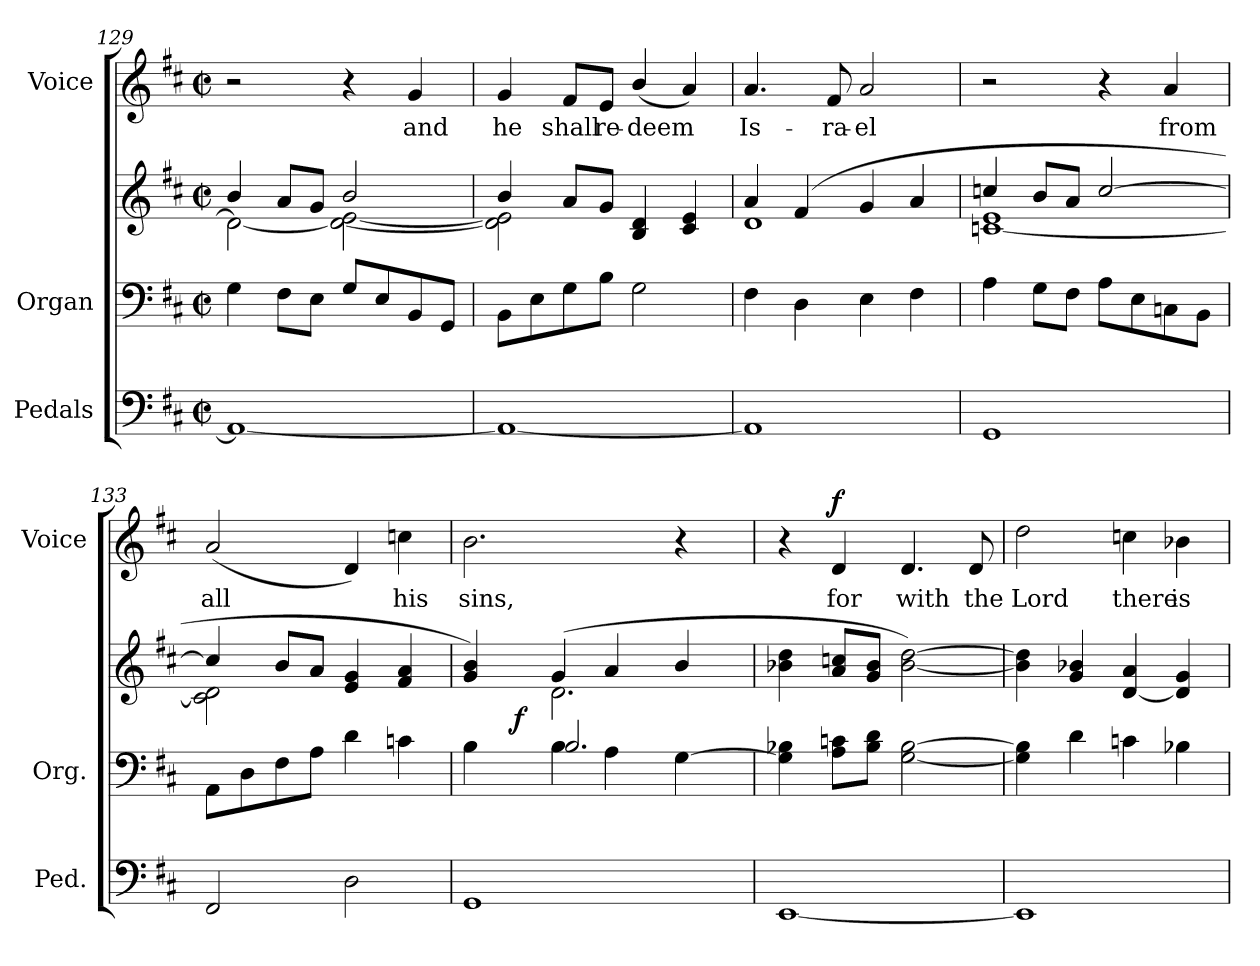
**kern	**kern	**kern	**dynam	**kern	**text	**dynam
*part3	*part2	*part2	*part2	*part1	*part1	*part1
*staff4	*staff3	*staff2	*staff2/3	*staff1	*staff1	*staff1
*I"Pedals	*I"Organ	*	*	*I"Voice	*	*
*I'Ped.	*I'Org.	*	*	*I'Voice	*	*
*clefF4	*clefF4	*clefG2	*	*clefG2	*	*
*k[f#c#]	*k[f#c#]	*k[f#c#]	*	*k[f#c#]	*	*
*D:	*D:	*D:	*	*D:	*	*
*M2/2	*M2/2	*M2/2	*	*M2/2	*	*
*met(c|)	*met(c|)	*met(c|)	*	*met(c|)	*	*
=129	=129	=129	=129	=129	=129	=129
*	*	*^	*	*	*	*
1AAi_	4Gi\	4bi/	2di\_	.	2r	.	.
.	8F#i\L	8ai/L	.	.	.	.	.
.	8Ei\J	8gi/J	.	.	.	.	.
.	8Gi/L	2bi/	2di\_ [2ei	.	4r	.	.
.	8Ei/	.	.	.	.	.	.
!	!	!	!	!	!	!LO:LY:b:color=#000000	!
.	8BBi/	.	.	.	4gi/	and	.
.	8GGi/J	.	.	.	.	.	.
=130	=130	=130	=130	=130	=130	=130	=130
!	!	!	!	!	!	!LO:LY:b:color=#000000	!
1AAi_	8BBi\L	4bi/	2di\] 2ei]	.	4gi/	he	.
.	8Ei\	.	.	.	.	.	.
!	!	!	!	!	!	!LO:LY:b:color=#000000	!
.	8Gi\	8ai/L	.	.	8f#i/L	shall	.
!	!	!	!	!	!	!LO:LY:b:color=#000000	!
.	8Bi\J	8gi/J	.	.	8ei/J	re-	.
!	!	!	!	!	!	!LO:LY:b:color=#000000	!
.	2Gi\	4Bi/ 4di	2ryy	.	(4bi/	-deem	.
.	.	4c#i/ 4ei	.	.	4ai/)	.	.
=131	=131	=131	=131	=131	=131	=131	=131
!	!	!	!	!	!	!LO:LY:b:color=#000000	!
1AAi]	4F#i\	4ai/	1di	.	4.ai/	Is-	.
.	4Di\	(4f#i/	.	.	.	.	.
!	!	!	!	!	!	!LO:LY:b:color=#000000	!
.	.	.	.	.	8f#i/	-ra-	.
!	!	!	!	!	!	!LO:LY:b:color=#000000	!
.	4Ei\	4gi/	.	.	2ai/	-el	.
.	4F#i\	4ai/	.	.	.	.	.
!!LO:LB:g=z
=132	=132	=132	=132	=132	=132	=132	=132
1GGi	4Ai\	4ccni/	[1cni 1ei	.	2r	.	.
.	8Gi\L	8bi/L	.	.	.	.	.
.	8F#i\J	8ai/J	.	.	.	.	.
.	8Ai\L	[2cci/	.	.	4r	.	.
.	8Ei\	.	.	.	.	.	.
!	!	!	!	!	!	!LO:LY:b:color=#000000	!
.	8Cni\	.	.	.	4ai/	from	.
.	8BBi\J	.	.	.	.	.	.
=133	=133	=133	=133	=133	=133	=133	=133
!	!	!	!	!	!	!LO:LY:b:color=#000000	!
2FF#i/	8AAi\L	4cci/]	2ci\] 2di	.	(2ai/	all	.
.	8Di\	.	.	.	.	.	.
.	8F#i\	8bi/L	.	.	.	.	.
.	8Ai\J	8ai/J	.	.	.	.	.
2Di\	4di\	4ei/ 4gi	2ryy	.	4di/)	.	.
!	!	!	!	!	!	!LO:LY:b:color=#000000	!
.	4cni\	4f#i/ 4ai	.	.	4ccni\	his	.
=134	=134	=134	=134	=134	=134	=134	=134
*	*^	*	*	*	*	*	*
!	!	!	!	!	!	!	!LO:LY:b:color=#000000	!
*	*	*	*	*^	*	*	*	*
1GGi	4Bi\	4ryy	4gi/ 4bi)	4ryy	16ryy	.	2.bi\	sins,	.
.	.	.	.	.	32ryy	.	.	.	.
.	.	.	.	.	64ryy	.	.	.	.
.	.	.	.	.	512.ryy	.	.	.	.
.	.	.	.	.	2ryy	f	.	.	.
.	4Bi\	2.Bi/	(4gi/	2.di\	.	.	.	.	.
.	4Ai\	.	4ai/	.	.	.	.	.	.
.	.	.	.	.	4ryy	.	.	.	.
.	[4Gi\	.	4bi/	.	.	.	4r	.	.
.	.	.	.	.	8ryy	.	.	.	.
.	.	.	.	.	128ryy	.	.	.	.
.	.	.	.	.	256ryy	.	.	.	.
.	.	.	.	.	1024ryy	.	.	.	.
*	*v	*v	*	*	*	*	*	*	*
*	*	*v	*v	*v	*	*	*	*
=135	=135	=135	=135	=135	=135	=135
[1EEi	4Gi\] 4B-Xi	4b-Xi\ 4ddi	.	4r	.	.
!	!	!	!	!	!LO:LY:b:color=#000000	!
.	8Ai\ 8cniL	8ai/ 8ccniL	.	4di/	for	f
.	8B-i\ 8diJ	8gi/ 8b-iJ	.	.	.	.
!	!	!	!	!	!LO:LY:b:color=#000000	!
.	[2Gi\ [2B-i	[2b-i\ [2ddi)	.	4.di/	with	.
!	!	!	!	!	!LO:LY:b:color=#000000	!
.	.	.	.	8di/	the	.
=136	=136	=136	=136	=136	=136	=136
!	!	!	!	!	!LO:LY:b:color=#000000	!
1EEi]	4Gi\] 4B-i]	4b-i\] 4ddi]	.	2ddi\	Lord	.
.	4di\	4gi/ 4b-Xi	.	.	.	.
!	!	!	!	!	!LO:LY:b:color=#000000	!
.	4cni\	[4di/ 4ai	.	4ccni\	there	.
!	!	!	!	!	!LO:LY:b:color=#000000	!
.	4B-Xi\	4di/] 4gi	.	4b-Xi\	is	.
=	=	=	=	=	=	=
*-	*-	*-	*-	*-	*-	*-
